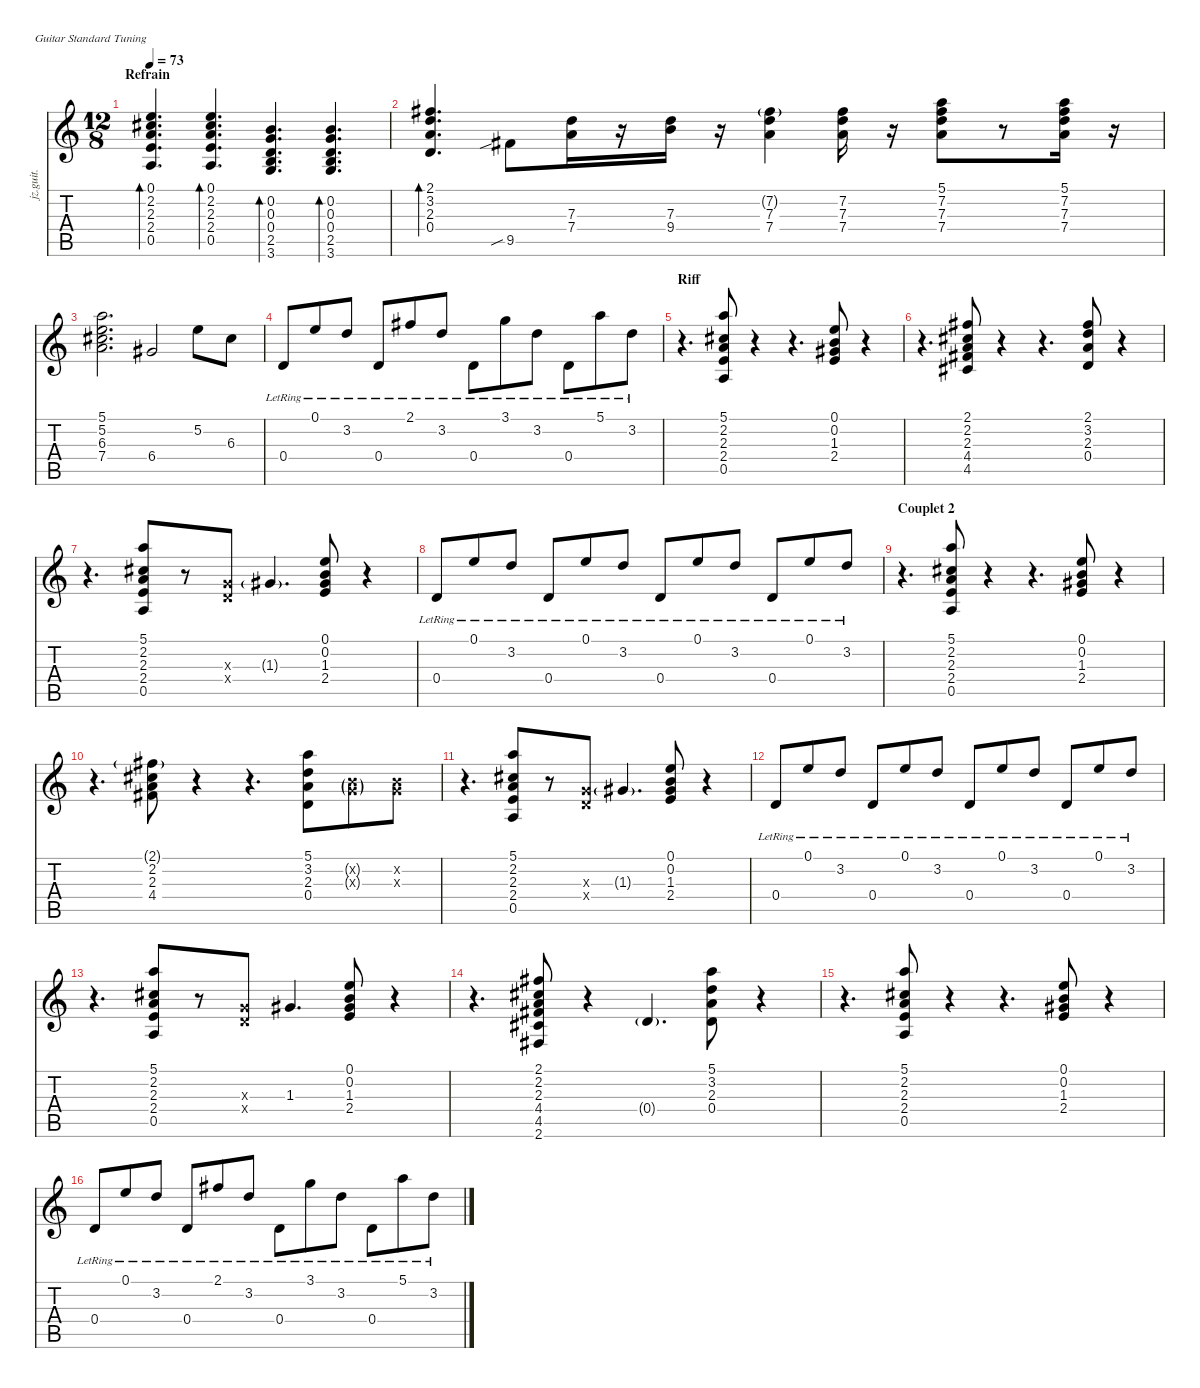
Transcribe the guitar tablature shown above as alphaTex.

\defaultSystemsLayout 4
\hideDynamics
\bracketExtendMode nobrackets
\otherSystemsTrackNameOrientation horizontal
\track ("Guitar (clean 1)" "jz.guit.") {instrument electricguitarjazz}
\staff {score tabs}
\tuning (E4 B3 G3 D3 A2 E2)
\ts (12 8)
\section ("" "Refrain")
\tempo 73
\clef g2
\ks c
(0.1 2.2{acc #} 2.3 2.4 0.5).4{d bd 60 dy f beam Up} (0.1 2.2{acc #} 2.3 2.4 0.5).4{d bd 60 beam Up} (0.2 0.3 0.4 2.5 3.6).4{d bd 60 beam Up} (0.2 0.3 0.4 2.5 3.6).4{d bd 60 beam Up} |
(2.1{acc #} 3.2 2.3 0.4).4{d bd 60 beam Up} 9.5{sib acc #}.8{beam Down} (7.3 7.4).16{beam Down} r.16{beam Down} (7.3 9.4).16{beam Down} r.16{beam Down} (7.2{g acc #} 7.3 7.4).4{beam Down} (7.2{acc #} 7.3 7.4).16{beam Down} r.16{beam Down} (5.1 7.2{acc #} 7.3 7.4).8{beam Down} r.8{beam Down} (5.1 7.2{acc #} 7.3 7.4).16{beam Down} r.16{beam Down} |
(5.1 5.2 6.3{acc #} 7.4).2{d beam Down} 6.4{acc #}.2{beam Up} 5.2.8{beam Down} 6.3{acc #}.8{beam Down} |
0.4{lr}.8{beam Up} 0.1{lr}.8{beam Up} 3.2{lr}.8{beam Up} 0.4{lr}.8{beam Up} 2.1{lr acc #}.8{beam Up} 3.2{lr}.8{beam Up} 0.4{lr}.8{beam Down} 3.1{lr}.8{beam Down} 3.2{lr}.8{beam Down} 0.4{lr}.8{beam Down} 5.1{lr}.8{beam Down} 3.2{lr}.8{beam Down} |
\section ("" "Riff")
r.4{d beam Down} (5.1 2.2{acc #} 2.3 2.4 0.5).8{beam Up} r.4{beam Up} r.4{d beam Up} (0.1 0.2 1.3{acc #} 2.4).8{beam Up} r.4{beam Up} |
r.4{d beam Down} (2.1{acc #} 2.2{acc #} 2.3 4.4{acc #} 4.5{acc #}).8{beam Up} r.4{beam Up} r.4{d beam Up} (2.1{acc #} 3.2 2.3 0.4).8{beam Up} r.4{beam Up} |
r.4{d beam Down} (5.1 2.2{acc #} 2.3 2.4 0.5).8{beam Up} r.8{beam Up} (0.3{x} 0.4{x}).8{beam Up} 1.3{g acc #}.4{d beam Up} (0.1 0.2 1.3{acc #} 2.4).8{beam Up} r.4{beam Up} |
0.4{lr}.8{beam Up} 0.1{lr}.8{beam Up} 3.2{lr}.8{beam Up} 0.4{lr}.8{beam Up} 0.1{lr}.8{beam Up} 3.2{lr}.8{beam Up} 0.4{lr}.8{beam Up} 0.1{lr}.8{beam Up} 3.2{lr}.8{beam Up} 0.4{lr}.8{beam Up} 0.1{lr}.8{beam Up} 3.2{lr}.8{beam Up} |
\section ("" "Couplet 2")
r.4{d beam Down} (5.1 2.2{acc #} 2.3 2.4 0.5).8{beam Up} r.4{beam Up} r.4{d beam Up} (0.1 0.2 1.3{acc #} 2.4).8{beam Up} r.4{beam Up} |
r.4{d beam Down} (2.1{g acc #} 2.2{acc #} 2.3 4.4{acc #}).8{beam Down} r.4{beam Down} r.4{d beam Down} (5.1 3.2 2.3 0.4).8{beam Down} (0.2{g x} 0.3{g x}).8{beam Down} (0.2{x} 0.3{x}).8{beam Down} |
r.4{d beam Down} (5.1 2.2{acc #} 2.3 2.4 0.5).8{beam Up} r.8{beam Up} (0.3{x} 0.4{x}).8{beam Up} 1.3{g acc #}.4{d beam Up} (0.1 0.2 1.3{acc #} 2.4).8{beam Up} r.4{beam Up} |
0.4{lr}.8{beam Up} 0.1{lr}.8{beam Up} 3.2{lr}.8{beam Up} 0.4{lr}.8{beam Up} 0.1{lr}.8{beam Up} 3.2{lr}.8{beam Up} 0.4{lr}.8{beam Up} 0.1{lr}.8{beam Up} 3.2{lr}.8{beam Up} 0.4{lr}.8{beam Up} 0.1{lr}.8{beam Up} 3.2{lr}.8{beam Up} |
r.4{d beam Down} (5.1 2.2{acc #} 2.3 2.4 0.5).8{beam Up} r.8{beam Up} (0.3{x} 0.4{x}).8{beam Up} 1.3{acc #}.4{d beam Up} (0.1 0.2 1.3{acc #} 2.4).8{beam Up} r.4{beam Up} |
r.4{d beam Down} (2.1{acc #} 2.2{acc #} 2.3 4.4{acc #} 4.5{acc #} 2.6{acc #}).8{beam Up} r.4{beam Up} 0.4{g}.4{d beam Up} (5.1 3.2 2.3 0.4).8{beam Down} r.4{beam Down} |
r.4{d beam Down} (5.1 2.2{acc #} 2.3 2.4 0.5).8{beam Up} r.4{beam Up} r.4{d beam Up} (0.1 0.2 1.3{acc #} 2.4).8{beam Up} r.4{beam Up} |
0.4{lr}.8{beam Up} 0.1{lr}.8{beam Up} 3.2{lr}.8{beam Up} 0.4{lr}.8{beam Up} 2.1{lr acc #}.8{beam Up} 3.2{lr}.8{beam Up} 0.4{lr}.8{beam Down} 3.1{lr}.8{beam Down} 3.2{lr}.8{beam Down} 0.4{lr}.8{beam Down} 5.1{lr}.8{beam Down} 3.2{lr}.8{beam Down}
